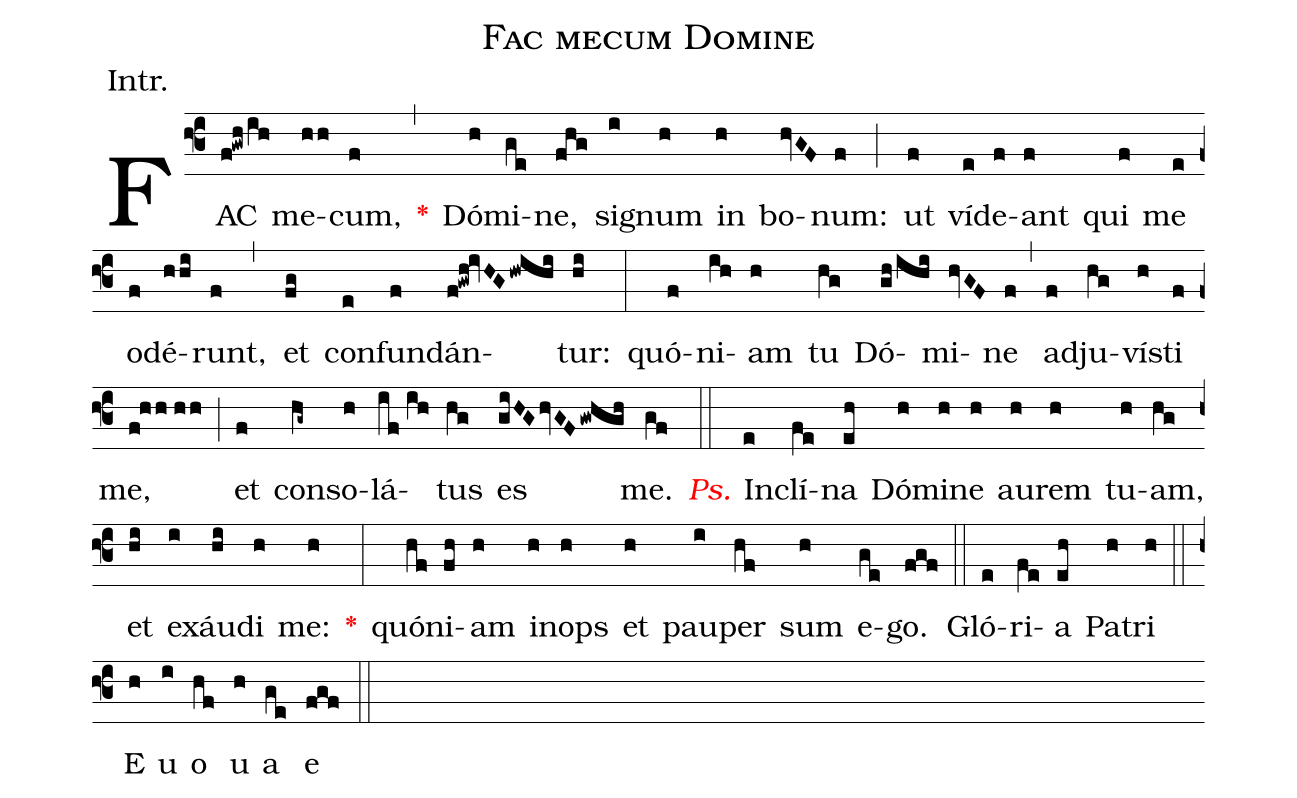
name:Fac mecum Domine;
annotation:Intr.;
mode:II.;
office-part:Introit;
%%
(f3) FAC(f!gwh/ih) me(hh)cum,(f) <v>\red{*}</v>(,) Dó(h)mi(ge)ne,(fhg) si(i)gnum(h) in(h) bo(hvGF)num:(f) (;) ut(f) ví(e)de(f)ant(f) qui(f) me(e) o(f)dé(hhi)runt,(f) (,) et(fg) con(e)fun(f)dán(f!gwh!ivHGhwihi)tur:(hi) (:) quó(f)ni(ih)am(h) tu(hg) Dó(gh/ihi)mi(hvGF)ne(f) (,) ad(f)ju(hg)ví(h)sti(f) me,(f!hh//hh) (;) et(f) con(hg~)so(h)lá(if//ih)tus(hg) es(giHGhvGFgwhgh) me.(gf) (::) <v>\redit{Ps.}</v> Inc(e)lí(fe)na(eh) Dó(h)mi(h)ne(h) au(h)rem(h) tu(h)am,(hg) et(hi) ex(i)áu(hi)di(h) me:(h) <v>\red{*}</v>(:) quó(hf)ni(fh)am(h) i(h)nops(h) et(h) pau(i)per(hf) sum(h) e(ge)go.(fgf) (::) Gló(e)ri(fe)a(eh) Pa(h)tri(h) (::) E(h) u(i) o(hf) u(h) a(ge) e(fgf) (::)
